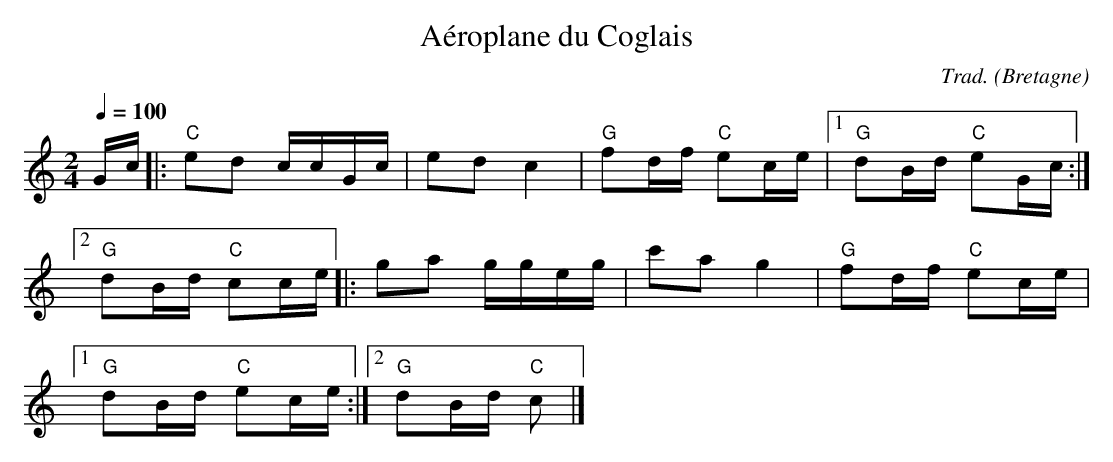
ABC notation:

X:1
T:Aéroplane du Coglais
C:Trad.
O:Bretagne
M:2/4
L:1/16
Q:1/4=100
K:C
Gc |: "C"e2d2 ccGc | e2d2 c4 | "G"f2df "C"e2ce |1 "G"d2Bd "C"e2Gc :|2
"G"d2Bd "C"c2ce |: g2a2 ggeg | c'2a2 g4 | "G"f2df "C"e2ce |1
"G"d2Bd "C"e2ce :|2 "G"d2Bd "C"c2 |]
